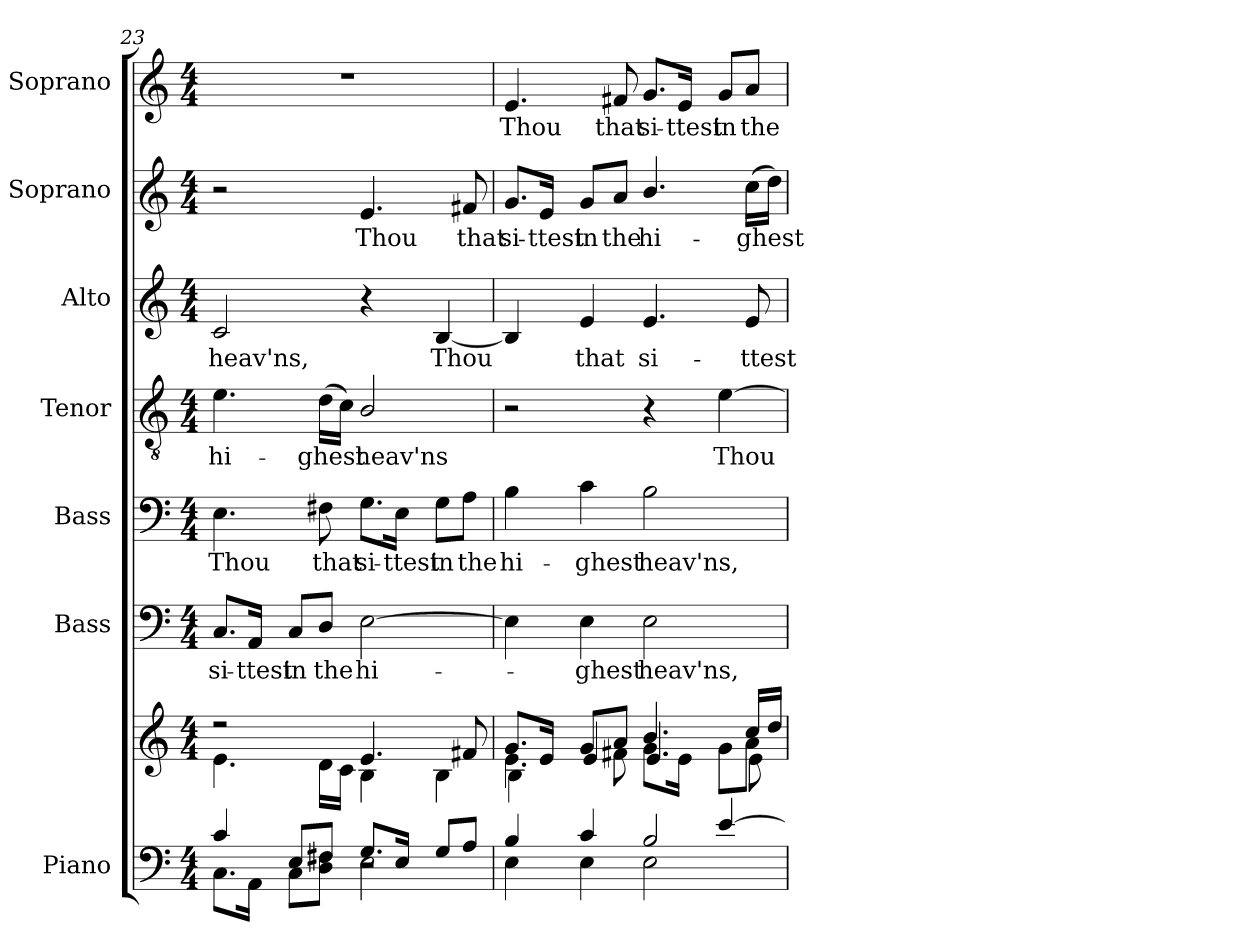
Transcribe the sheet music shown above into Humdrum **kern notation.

**kern	**kern	**kern	**text	**kern	**text	**kern	**text	**kern	**text	**kern	**text	**kern	**text
*part7	*part7	*part6	*part6	*part5	*part5	*part4	*part4	*part3	*part3	*part2	*part2	*part1	*part1
*staff8	*staff7	*staff6	*staff6	*staff5	*staff5	*staff4	*staff4	*staff3	*staff3	*staff2	*staff2	*staff1	*staff1
*I"Piano	*	*I"Bass	*	*I"Bass	*	*I"Tenor	*	*I"Alto	*	*I"Soprano	*	*I"Soprano	*
*	*	*	*	*I'B.	*	*I'T.	*	*I'A.	*	*	*	*I'S.	*
*clefF4	*clefG2	*clefF4	*	*clefF4	*	*clefGv2	*	*clefG2	*	*clefG2	*	*clefG2	*
*	*	*	*	*	*	*ITrd7c12	*	*	*	*	*	*	*
*k[]	*k[]	*k[]	*	*k[]	*	*k[]	*	*k[]	*	*k[]	*	*k[]	*
*C:	*C:	*C:	*	*C:	*	*C:	*	*C:	*	*C:	*	*C:	*
*M4/4	*M4/4	*M4/4	*	*M4/4	*	*M4/4	*	*M4/4	*	*M4/4	*	*M4/4	*
=23	=23	=23	=23	=23	=23	=23	=23	=23	=23	=23	=23	=23	=23
*^	*^	*	*	*	*	*	*	*	*	*	*	*	*
*	*^	*	*^	*	*	*	*	*	*	*	*	*	*	*	*
*	*	*	*	*	*^	*	*	*	*	*	*	*	*	*	*	*	*
!	!	!	!	!	!	!	!	!LO:LY:b:color=#000000	!	!	!	!	!	!	!	!	!	!
!	!	!	!	!	!	!	!	!	!	!LO:LY:b:color=#000000	!	!	!	!	!	!	!	!
!	!	!	!	!	!	!	!	!	!	!	!	!LO:LY:b:color=#000000	!	!	!	!	!	!
!	!	!	!	!	!	!	!	!	!	!	!	!	!	!LO:LY:b:color=#000000	!	!	!	!
4ci/	4.ryy	8.Ci\L	2r	4.ryy	4.ei\	4.ryy	8.Ci/L	si-	4.Ei\	Thou	4.Ei\	hi-	2ci/	heav'ns,	2r	.	1r	.
!	!	!	!	!	!	!	!	!LO:LY:b:color=#000000	!	!	!	!	!	!	!	!	!	!
.	.	16AAi\Jk	.	.	.	.	16AAi/Jk	-ttest	.	.	.	.	.	.	.	.	.	.
!	!	!	!	!	!	!	!	!LO:LY:b:color=#000000	!	!	!	!	!	!	!	!	!	!
8Ei/L	.	8Ci\L	.	.	.	.	8Ci/L	in	.	.	.	.	.	.	.	.	.	.
!	!	!	!	!	!	!	!	!LO:LY:b:color=#000000	!	!	!	!	!	!	!	!	!	!
!	!	!	!	!	!	!	!	!	!	!LO:LY:b:color=#000000	!	!	!	!	!	!	!	!
!	!	!	!	!	!	!	!	!	!	!	!	!LO:LY:b:color=#000000	!	!	!	!	!	!
8F#Xi/J	8ryy	8Di\ 8F#i\J	.	8ryy	16di\LL	8ryy	8Di/J	the	8F#Xi\	that	(16Di\LL	-ghest	.	.	.	.	.	.
.	.	.	.	.	16ci\JJ	.	.	.	.	.	16Ci\JJ)	.	.	.	.	.	.	.
!	!	!	!	!	!	!	!	!LO:LY:b:color=#000000	!	!	!	!	!	!	!	!	!	!
!	!	!	!	!	!	!	!	!	!	!LO:LY:b:color=#000000	!	!	!	!	!	!	!	!
!	!	!	!	!	!	!	!	!	!	!	!	!LO:LY:b:color=#000000	!	!	!	!	!	!
!	!	!	!	!	!	!	!	!	!	!	!	!	!	!	!	!LO:LY:b:color=#000000	!	!
2r	8.Gi/L	2Ei\	4.ei/	2ryy	4Bi\	2ryy	[2Ei\	hi-	8.Gi\L	si-	2BBi/	heav'ns	4r	.	4.ei/	Thou	.	.
!	!	!	!	!	!	!	!	!	!	!LO:LY:b:color=#000000	!	!	!	!	!	!	!	!
.	16Ei/Jk	.	.	.	.	.	.	.	16Ei\Jk	-ttest	.	.	.	.	.	.	.	.
!	!	!	!	!	!	!	!	!	!	!LO:LY:b:color=#000000	!	!	!	!	!	!	!	!
!	!	!	!	!	!	!	!	!	!	!	!	!	!	!LO:LY:b:color=#000000	!	!	!	!
.	8Gi/L	.	.	.	4Bi\	.	.	.	8Gi\L	in	.	.	[4Bi/	Thou	.	.	.	.
!	!	!	!	!	!	!	!	!	!	!LO:LY:b:color=#000000	!	!	!	!	!	!	!	!
!	!	!	!	!	!	!	!	!	!	!	!	!	!	!	!	!LO:LY:b:color=#000000	!	!
.	8Ai/J	.	8f#Xi/	.	.	.	.	.	8Ai\J	the	.	.	.	.	8f#Xi/	that	.	.
*	*	*	*	*	*v	*v	*	*	*	*	*	*	*	*	*	*	*	*
=24	=24	=24	=24	=24	=24	=24	=24	=24	=24	=24	=24	=24	=24	=24	=24	=24	=24
!	!	!	!	!	!	!	!	!	!LO:LY:b:color=#000000	!	!	!	!	!	!	!	!
!	!	!	!	!	!	!	!	!	!	!	!	!	!	!	!LO:LY:b:color=#000000	!	!
!	!	!	!	!	!	!	!	!	!	!	!	!	!	!	!	!	!LO:LY:b:color=#000000
2ryy	4Bi/	4Ei\	8.gi/L	4.ei\	4Bi\	4Ei\]	.	4Bi\	hi-	2r	.	4Bi/]	.	8.gi/L	si-	4.ei/	Thou
!	!	!	!	!	!	!	!	!	!	!	!	!	!	!	!LO:LY:b:color=#000000	!	!
.	.	.	16ei/Jk	.	.	.	.	.	.	.	.	.	.	16ei/Jk	-ttest	.	.
!	!	!	!	!	!	!	!LO:LY:b:color=#000000	!	!	!	!	!	!	!	!	!	!
!	!	!	!	!	!	!	!	!	!LO:LY:b:color=#000000	!	!	!	!	!	!	!	!
!	!	!	!	!	!	!	!	!	!	!	!	!	!LO:LY:b:color=#000000	!	!	!	!
!	!	!	!	!	!	!	!	!	!	!	!	!	!	!	!LO:LY:b:color=#000000	!	!
.	4ci/	4Ei\	8gi/L	.	4ei/	4Ei\	-ghest	4ci\	-ghest	.	.	4ei/	that	8gi/L	in	.	.
!	!	!	!	!	!	!	!	!	!	!	!	!	!	!	!LO:LY:b:color=#000000	!	!
!	!	!	!	!	!	!	!	!	!	!	!	!	!	!	!	!	!LO:LY:b:color=#000000
.	.	.	8ai/J	8f#Xi\	.	.	.	.	.	.	.	.	.	8ai/J	the	8f#Xi/	that
!	!	!	!	!	!	!	!LO:LY:b:color=#000000	!	!	!	!	!	!	!	!	!	!
!	!	!	!	!	!	!	!	!	!LO:LY:b:color=#000000	!	!	!	!	!	!	!	!
!	!	!	!	!	!	!	!	!	!	!	!	!	!LO:LY:b:color=#000000	!	!	!	!
!	!	!	!	!	!	!	!	!	!	!	!	!	!	!	!LO:LY:b:color=#000000	!	!
!	!	!	!	!	!	!	!	!	!	!	!	!	!	!	!	!	!LO:LY:b:color=#000000
4ryy	2Bi/	2Ei\	4.bi/	8.gi\L	4.ei/	2Ei\	heav'ns,	2Bi\	heav'ns,	4r	.	4.ei/	si-	4.bi/	hi-	8.gi/L	si-
!	!	!	!	!	!	!	!	!	!	!	!	!	!	!	!	!	!LO:LY:b:color=#000000
.	.	.	.	16ei\Jk	.	.	.	.	.	.	.	.	.	.	.	16ei/Jk	-ttest
!	!	!	!	!	!	!	!	!	!	!	!LO:LY:b:color=#000000	!	!	!	!	!	!
!	!	!	!	!	!	!	!	!	!	!	!	!	!	!	!	!	!LO:LY:b:color=#000000
[4ei/	.	.	.	8gi\L	.	.	.	.	.	[4Ei\	Thou	.	.	.	.	8gi/L	in
!	!	!	!	!	!	!	!	!	!	!	!	!	!LO:LY:b:color=#000000	!	!	!	!
!	!	!	!	!	!	!	!	!	!	!	!	!	!	!	!LO:LY:b:color=#000000	!	!
!	!	!	!	!	!	!	!	!	!	!	!	!	!	!	!	!	!LO:LY:b:color=#000000
.	.	.	16cci/LL	8ai\J	8ei\	.	.	.	.	.	.	8ei/	-ttest	(16cci\LL	-ghest	8ai/J	the
.	.	.	16ddi/JJ	.	.	.	.	.	.	.	.	.	.	16ddi\JJ)	.	.	.
*v	*v	*v	*	*	*	*	*	*	*	*	*	*	*	*	*	*	*
*	*v	*v	*v	*	*	*	*	*	*	*	*	*	*	*	*
=	=	=	=	=	=	=	=	=	=	=	=	=	=
*-	*-	*-	*-	*-	*-	*-	*-	*-	*-	*-	*-	*-	*-
